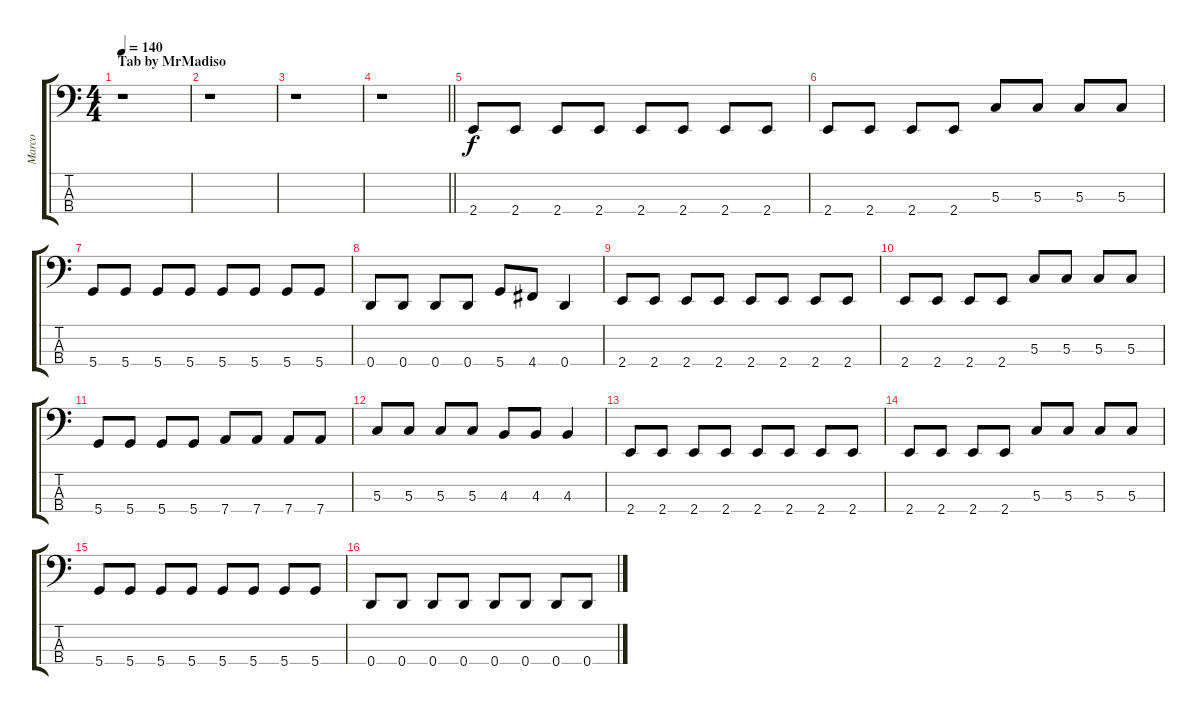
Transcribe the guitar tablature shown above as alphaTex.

\track ("Marco" "Marco") {instrument electricbassfinger}
\staff {score tabs}
\tuning (F2 C2 G1 D1) {hide}
\ts (4 4)
\section ("" "Tab by MrMadiso")
\tempo 140
\clef f4
\ks c
r.1{dy f instrument electricbassfinger} |
r.1 |
r.1 |
\barLineRight lightlight
r.1 |
\ks aminor
2.4.8 2.4.8 2.4.8 2.4.8 2.4.8 2.4.8 2.4.8 2.4.8 |
2.4.8 2.4.8 2.4.8 2.4.8 5.3.8 5.3.8 5.3.8 5.3.8 |
5.4.8 5.4.8 5.4.8 5.4.8 5.4.8 5.4.8 5.4.8 5.4.8 |
0.4.8 0.4.8 0.4.8 0.4.8 5.4.8 4.4.8 0.4.4 |
2.4.8 2.4.8 2.4.8 2.4.8 2.4.8 2.4.8 2.4.8 2.4.8 |
2.4.8 2.4.8 2.4.8 2.4.8 5.3.8 5.3.8 5.3.8 5.3.8 |
5.4.8 5.4.8 5.4.8 5.4.8 7.4.8 7.4.8 7.4.8 7.4.8 |
5.3.8 5.3.8 5.3.8 5.3.8 4.3.8 4.3.8 4.3.4 |
2.4.8 2.4.8 2.4.8 2.4.8 2.4.8 2.4.8 2.4.8 2.4.8 |
2.4.8 2.4.8 2.4.8 2.4.8 5.3.8 5.3.8 5.3.8 5.3.8 |
5.4.8 5.4.8 5.4.8 5.4.8 5.4.8 5.4.8 5.4.8 5.4.8 |
0.4.8 0.4.8 0.4.8 0.4.8 0.4.8 0.4.8 0.4.8 0.4.8
